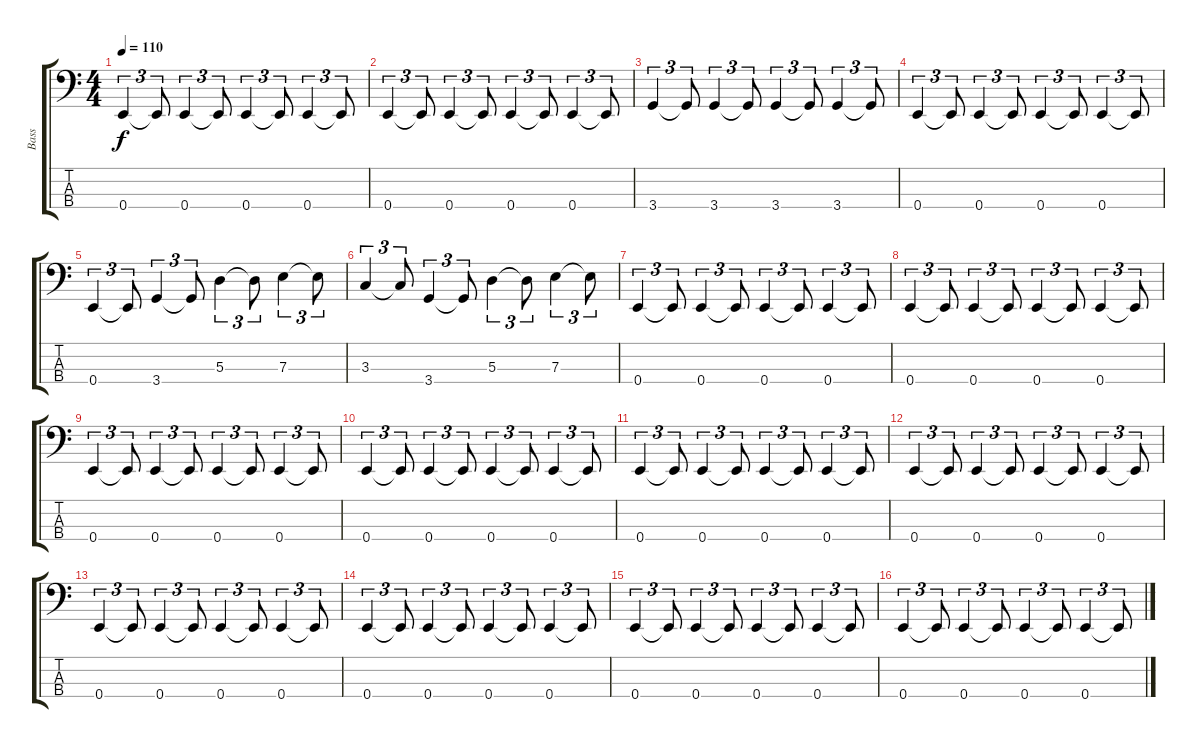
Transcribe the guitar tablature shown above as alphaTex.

\track ("Bass" "Bass") {instrument electricbassfinger}
\staff {score tabs}
\tuning (G2 D2 A1 E1) {hide}
\ts (4 4)
\tempo 110
\clef f4
\ks c
0.4.4{tu (3 2) dy f} 0.4{t}.8{tu (3 2)} 0.4.4{tu (3 2)} 0.4{t}.8{tu (3 2)} 0.4.4{tu (3 2)} 0.4{t}.8{tu (3 2)} 0.4.4{tu (3 2)} 0.4{t}.8{tu (3 2)} |
0.4.4{tu (3 2)} 0.4{t}.8{tu (3 2)} 0.4.4{tu (3 2)} 0.4{t}.8{tu (3 2)} 0.4.4{tu (3 2)} 0.4{t}.8{tu (3 2)} 0.4.4{tu (3 2)} 0.4{t}.8{tu (3 2)} |
3.4.4{tu (3 2)} 3.4{t}.8{tu (3 2)} 3.4.4{tu (3 2)} 3.4{t}.8{tu (3 2)} 3.4.4{tu (3 2)} 3.4{t}.8{tu (3 2)} 3.4.4{tu (3 2)} 3.4{t}.8{tu (3 2)} |
0.4.4{tu (3 2)} 0.4{t}.8{tu (3 2)} 0.4.4{tu (3 2)} 0.4{t}.8{tu (3 2)} 0.4.4{tu (3 2)} 0.4{t}.8{tu (3 2)} 0.4.4{tu (3 2)} 0.4{t}.8{tu (3 2)} |
0.4.4{tu (3 2)} 0.4{t}.8{tu (3 2)} 3.4.4{tu (3 2)} 3.4{t}.8{tu (3 2)} 5.3.4{tu (3 2)} 5.3{t}.8{tu (3 2)} 7.3.4{tu (3 2)} 7.3{t}.8{tu (3 2)} |
3.3.4{tu (3 2)} 3.3{t}.8{tu (3 2)} 3.4.4{tu (3 2)} 3.4{t}.8{tu (3 2)} 5.3.4{tu (3 2)} 5.3{t}.8{tu (3 2)} 7.3.4{tu (3 2)} 7.3{t}.8{tu (3 2)} |
0.4.4{tu (3 2)} 0.4{t}.8{tu (3 2)} 0.4.4{tu (3 2)} 0.4{t}.8{tu (3 2)} 0.4.4{tu (3 2)} 0.4{t}.8{tu (3 2)} 0.4.4{tu (3 2)} 0.4{t}.8{tu (3 2)} |
0.4.4{tu (3 2)} 0.4{t}.8{tu (3 2)} 0.4.4{tu (3 2)} 0.4{t}.8{tu (3 2)} 0.4.4{tu (3 2)} 0.4{t}.8{tu (3 2)} 0.4.4{tu (3 2)} 0.4{t}.8{tu (3 2)} |
0.4.4{tu (3 2)} 0.4{t}.8{tu (3 2)} 0.4.4{tu (3 2)} 0.4{t}.8{tu (3 2)} 0.4.4{tu (3 2)} 0.4{t}.8{tu (3 2)} 0.4.4{tu (3 2)} 0.4{t}.8{tu (3 2)} |
0.4.4{tu (3 2)} 0.4{t}.8{tu (3 2)} 0.4.4{tu (3 2)} 0.4{t}.8{tu (3 2)} 0.4.4{tu (3 2)} 0.4{t}.8{tu (3 2)} 0.4.4{tu (3 2)} 0.4{t}.8{tu (3 2)} |
0.4.4{tu (3 2)} 0.4{t}.8{tu (3 2)} 0.4.4{tu (3 2)} 0.4{t}.8{tu (3 2)} 0.4.4{tu (3 2)} 0.4{t}.8{tu (3 2)} 0.4.4{tu (3 2)} 0.4{t}.8{tu (3 2)} |
0.4.4{tu (3 2)} 0.4{t}.8{tu (3 2)} 0.4.4{tu (3 2)} 0.4{t}.8{tu (3 2)} 0.4.4{tu (3 2)} 0.4{t}.8{tu (3 2)} 0.4.4{tu (3 2)} 0.4{t}.8{tu (3 2)} |
0.4.4{tu (3 2)} 0.4{t}.8{tu (3 2)} 0.4.4{tu (3 2)} 0.4{t}.8{tu (3 2)} 0.4.4{tu (3 2)} 0.4{t}.8{tu (3 2)} 0.4.4{tu (3 2)} 0.4{t}.8{tu (3 2)} |
0.4.4{tu (3 2)} 0.4{t}.8{tu (3 2)} 0.4.4{tu (3 2)} 0.4{t}.8{tu (3 2)} 0.4.4{tu (3 2)} 0.4{t}.8{tu (3 2)} 0.4.4{tu (3 2)} 0.4{t}.8{tu (3 2)} |
0.4.4{tu (3 2)} 0.4{t}.8{tu (3 2)} 0.4.4{tu (3 2)} 0.4{t}.8{tu (3 2)} 0.4.4{tu (3 2)} 0.4{t}.8{tu (3 2)} 0.4.4{tu (3 2)} 0.4{t}.8{tu (3 2)} |
0.4.4{tu (3 2)} 0.4{t}.8{tu (3 2)} 0.4.4{tu (3 2)} 0.4{t}.8{tu (3 2)} 0.4.4{tu (3 2)} 0.4{t}.8{tu (3 2)} 0.4.4{tu (3 2)} 0.4{t}.8{tu (3 2)}
